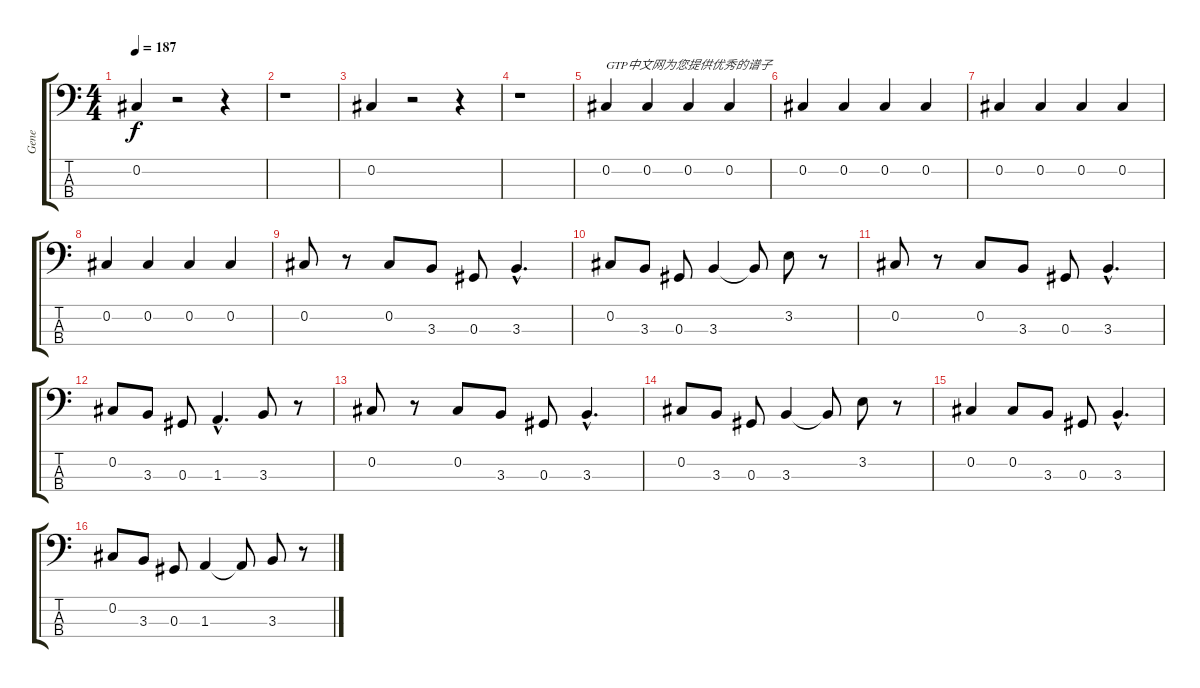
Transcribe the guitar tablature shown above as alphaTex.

\track ("Gene" "Gene") {instrument electricbasspick}
\staff {score tabs}
\tuning (Gb2 Db2 Ab1 Eb1) {hide}
\ts (4 4)
\tempo 187
\clef f4
\ks c
0.2.4{dy f instrument electricbasspick} r.2 r.4 |
r.1 |
0.2.4 r.2 r.4 |
r.1 |
0.2.4{txt "GTP中文网为您提供优秀的谱子"} 0.2.4 0.2.4 0.2.4 |
0.2.4 0.2.4 0.2.4 0.2.4 |
0.2.4 0.2.4 0.2.4 0.2.4 |
0.2.4 0.2.4 0.2.4 0.2.4 |
0.2.8 r.8 0.2.8 3.3.8 0.3.8 3.3{hac}.4{d} |
0.2.8 3.3.8 0.3.8 3.3.4 3.3{t}.8 3.2.8 r.8 |
0.2.8 r.8 0.2.8 3.3.8 0.3.8 3.3{hac}.4{d} |
0.2.8 3.3.8 0.3.8 1.3{hac}.4{d} 3.3.8 r.8 |
0.2.8 r.8 0.2.8 3.3.8 0.3.8 3.3{hac}.4{d} |
0.2.8 3.3.8 0.3.8 3.3.4 3.3{t}.8 3.2.8 r.8 |
0.2.4 0.2.8 3.3.8 0.3.8 3.3{hac}.4{d} |
0.2.8 3.3.8 0.3.8 1.3.4 1.3{t}.8 3.3.8 r.8
